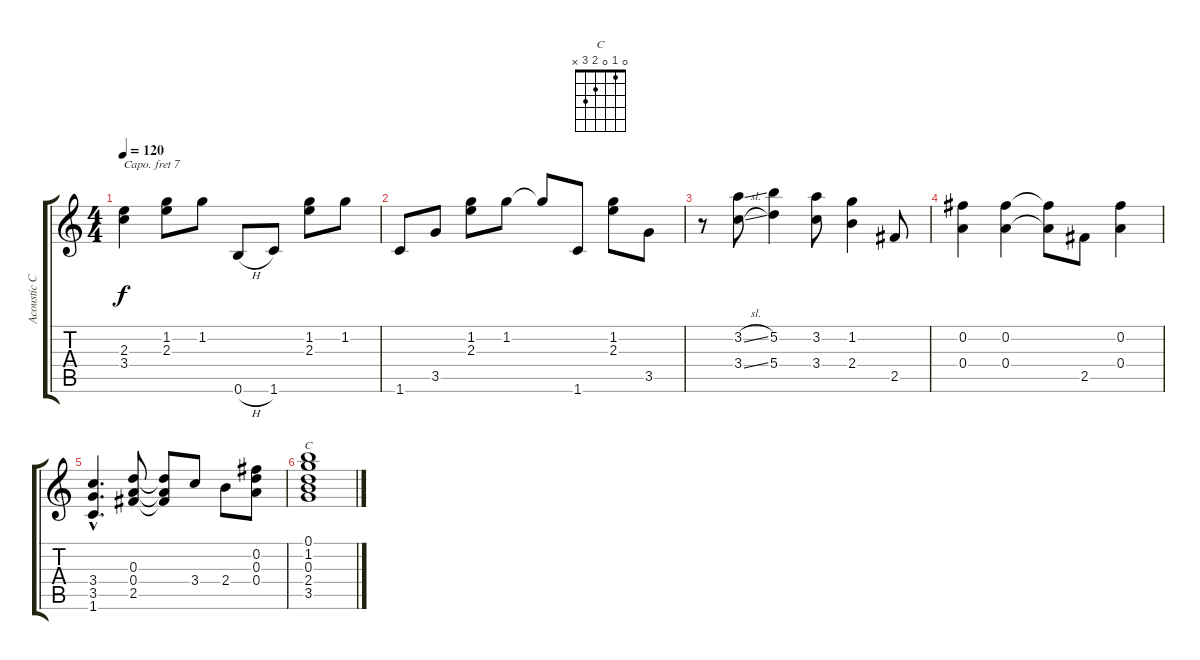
\track ("Acoustic Capo VII" "Acoustic C") {instrument acousticguitarsteel}
\staff {score tabs}
\capo 7
\tuning (E4 B3 G3 D3 A2 E2) {hide}
\chord ("C" 0 1 0 2 3 x)
\ts (4 4)
\tempo 120
\clef g2
\ks c
(2.3 3.4).4{dy f} (1.2 2.3).8 1.2.8 0.6{h}.8 1.6.8 (1.2 2.3).8 1.2.8 |
1.6.8 3.5.8 (1.2 2.3).8 1.2.8 1.2{t}.8 1.6.8 (1.2 2.3).8 3.5.8 |
r.8 (3.2{sl} 3.4{sl}).8 (5.2 5.4).4 (3.2 3.4).8 (1.2 2.4).4 2.5.8 |
(0.2 0.4).4 (0.2 0.4).4 (0.2{t} 0.4{t}).8 2.5.8 (0.2 0.4).4 |
(3.4{hac} 3.5{hac} 1.6{hac}).4{d} (0.3 0.4 2.5).8 (0.3{t} 0.4{t} 2.5{t}).8 3.4.8 2.4.8 (0.2 0.3 0.4).8 |
(0.1 1.2 0.3 2.4 3.5).1{ch "C"}
